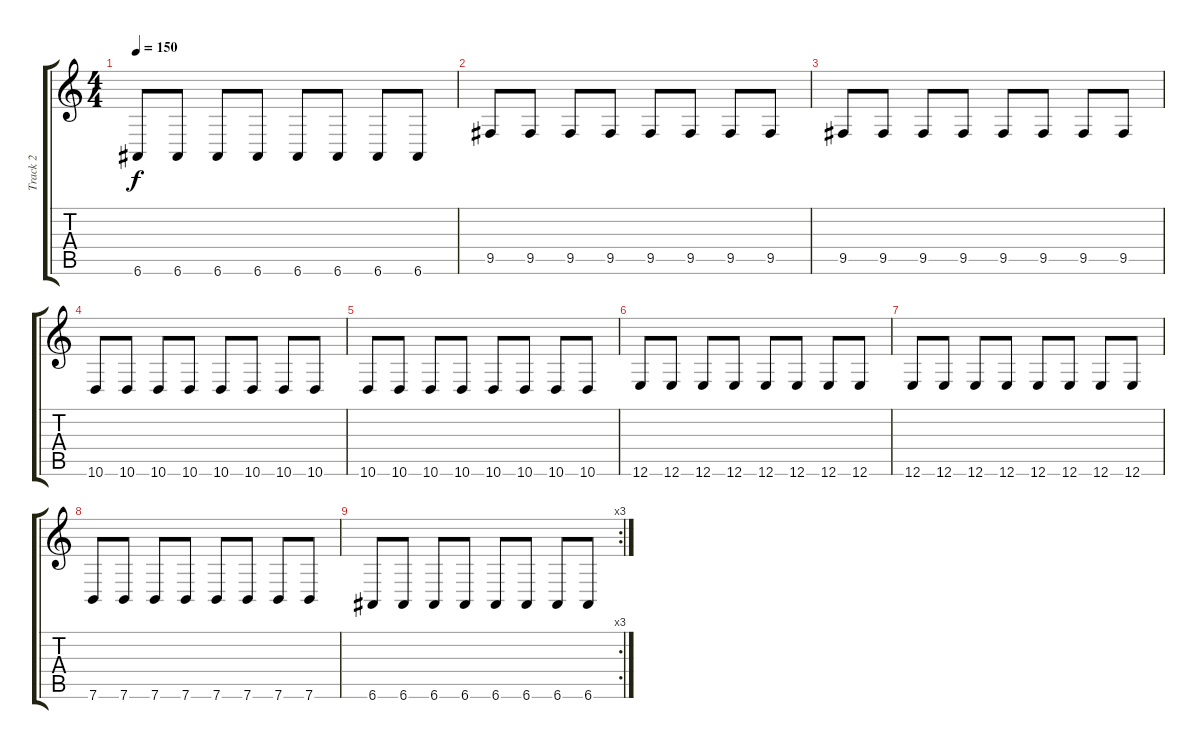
\track ("Track 2" "Track 2") {instrument lead5charang}
\staff {score tabs}
\tuning (E4 B3 G3 D3 A2 E2) {hide}
\ts (4 4)
\tempo 150
\clef g2
\ks c
6.6.8{dy f} 6.6.8 6.6.8 6.6.8 6.6.8 6.6.8 6.6.8 6.6.8 |
9.5.8 9.5.8 9.5.8 9.5.8 9.5.8 9.5.8 9.5.8 9.5.8 |
9.5.8 9.5.8 9.5.8 9.5.8 9.5.8 9.5.8 9.5.8 9.5.8 |
10.6.8 10.6.8 10.6.8 10.6.8 10.6.8 10.6.8 10.6.8 10.6.8 |
10.6.8 10.6.8 10.6.8 10.6.8 10.6.8 10.6.8 10.6.8 10.6.8 |
12.6.8 12.6.8 12.6.8 12.6.8 12.6.8 12.6.8 12.6.8 12.6.8 |
12.6.8 12.6.8 12.6.8 12.6.8 12.6.8 12.6.8 12.6.8 12.6.8 |
7.6.8 7.6.8 7.6.8 7.6.8 7.6.8 7.6.8 7.6.8 7.6.8 |
\rc 3
6.6.8 6.6.8 6.6.8 6.6.8 6.6.8 6.6.8 6.6.8 6.6.8
